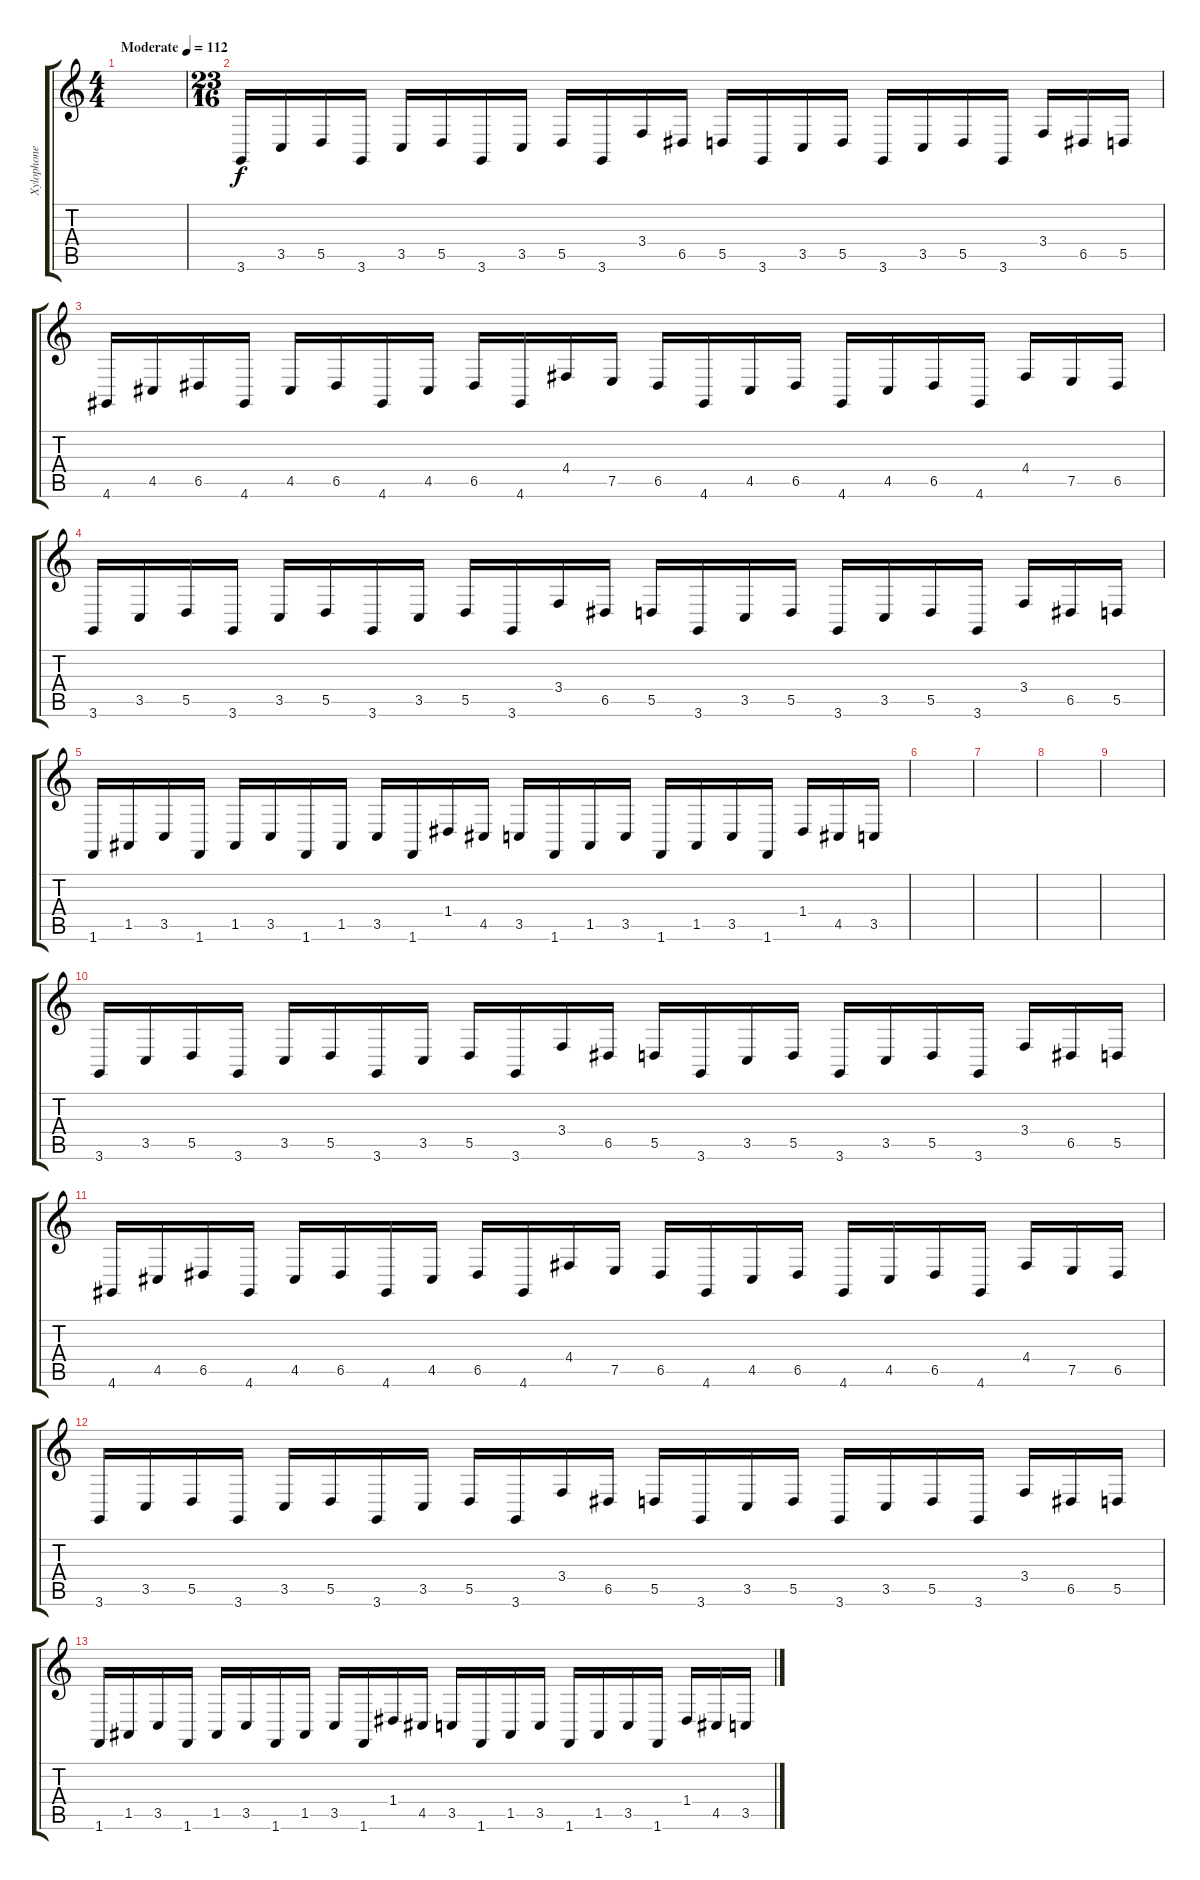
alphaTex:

\track ("Xylophone" "Xylophone") {instrument marimba}
\staff {score tabs}
\tuning (E4 B3 G3 D3 A2 E2) {hide}
\ts (4 4)
\tempo (112 "Moderate")
\clef g2
\ks c
|
\ts (23 16)
3.6.16 3.5.16 5.5.16 3.6.16 3.5.16 5.5.16 3.6.16 3.5.16 5.5.16 3.6.16 3.4.16 6.5.16 5.5.16 3.6.16 3.5.16 5.5.16 3.6.16 3.5.16 5.5.16 3.6.16 3.4.16 6.5.16 5.5.16 |
4.6.16 4.5.16 6.5.16 4.6.16 4.5.16 6.5.16 4.6.16 4.5.16 6.5.16 4.6.16 4.4.16 7.5.16 6.5.16 4.6.16 4.5.16 6.5.16 4.6.16 4.5.16 6.5.16 4.6.16 4.4.16 7.5.16 6.5.16 |
3.6.16 3.5.16 5.5.16 3.6.16 3.5.16 5.5.16 3.6.16 3.5.16 5.5.16 3.6.16 3.4.16 6.5.16 5.5.16 3.6.16 3.5.16 5.5.16 3.6.16 3.5.16 5.5.16 3.6.16 3.4.16 6.5.16 5.5.16 |
1.6.16 1.5.16 3.5.16 1.6.16 1.5.16 3.5.16 1.6.16 1.5.16 3.5.16 1.6.16 1.4.16 4.5.16 3.5.16 1.6.16 1.5.16 3.5.16 1.6.16 1.5.16 3.5.16 1.6.16 1.4.16 4.5.16 3.5.16 |
|
|
|
|
3.6.16 3.5.16 5.5.16 3.6.16 3.5.16 5.5.16 3.6.16 3.5.16 5.5.16 3.6.16 3.4.16 6.5.16 5.5.16 3.6.16 3.5.16 5.5.16 3.6.16 3.5.16 5.5.16 3.6.16 3.4.16 6.5.16 5.5.16 |
4.6.16 4.5.16 6.5.16 4.6.16 4.5.16 6.5.16 4.6.16 4.5.16 6.5.16 4.6.16 4.4.16 7.5.16 6.5.16 4.6.16 4.5.16 6.5.16 4.6.16 4.5.16 6.5.16 4.6.16 4.4.16 7.5.16 6.5.16 |
3.6.16 3.5.16 5.5.16 3.6.16 3.5.16 5.5.16 3.6.16 3.5.16 5.5.16 3.6.16 3.4.16 6.5.16 5.5.16 3.6.16 3.5.16 5.5.16 3.6.16 3.5.16 5.5.16 3.6.16 3.4.16 6.5.16 5.5.16 |
1.6.16 1.5.16 3.5.16 1.6.16 1.5.16 3.5.16 1.6.16 1.5.16 3.5.16 1.6.16 1.4.16 4.5.16 3.5.16 1.6.16 1.5.16 3.5.16 1.6.16 1.5.16 3.5.16 1.6.16 1.4.16 4.5.16 3.5.16
